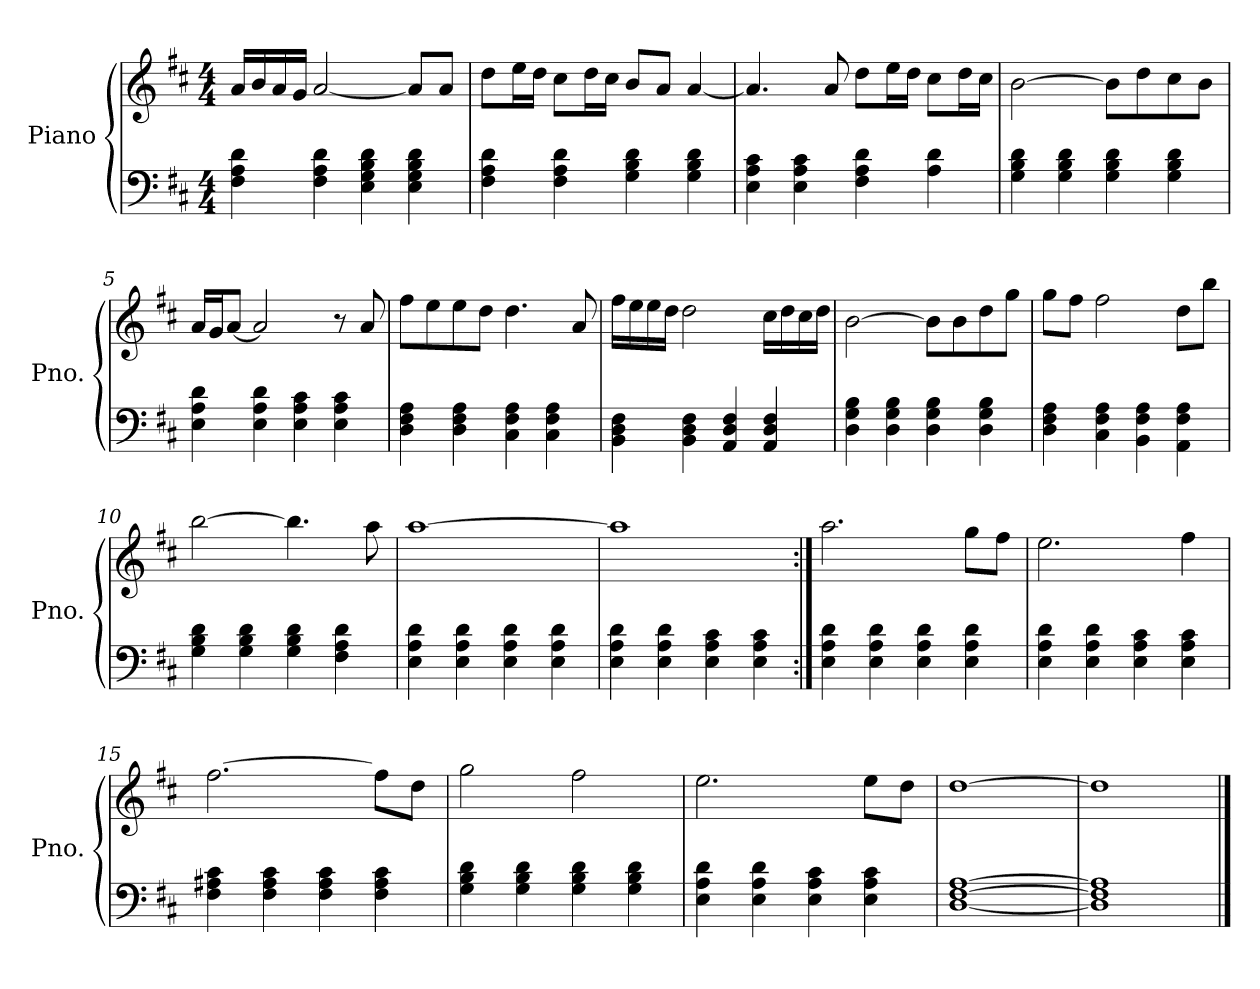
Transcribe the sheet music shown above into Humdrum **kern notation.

**kern	**kern
*part1	*part1
*staff2	*staff1
*I"Piano	*
*I'Pno.	*
*clefF4	*clefG2
*k[f#c#]	*k[f#c#]
*M4/4	*M4/4
*MM68	*MM68
=1	=1
4F#\ 4A\ 4d\	16a/LL
.	16b/
.	16a/
.	16g/JJ
4F#\ 4A\ 4d\	[2a/
4E\ 4G\ 4B\ 4d\	.
4E\ 4G\ 4B\ 4d\	8a/L]
.	8a/J
=2	=2
4F#\ 4A\ 4d\	8dd\L
.	16ee\L
.	16dd\JJ
4F#\ 4A\ 4d\	8cc#\L
.	16dd\L
.	16cc#\JJ
4G\ 4B\ 4d\	8b/L
.	8a/J
4G\ 4B\ 4d\	[4a/
=3	=3
4E\ 4A\ 4c#\	4.a/]
4E\ 4A\ 4c#\	.
.	8a/
4F#\ 4A\ 4d\	8dd\L
.	16ee\L
.	16dd\JJ
4A\ 4d\	8cc#\L
.	16dd\L
.	16cc#\JJ
!!LO:LB:g=z
=4	=4
4G\ 4B\ 4d\	[2b\
4G\ 4B\ 4d\	.
4G\ 4B\ 4d\	8b\L]
.	8dd\
4G\ 4B\ 4d\	8cc#\
.	8b\J
=5	=5
4E\ 4A\ 4d\	16a/LL
.	16g/J
.	[8a/J
4E\ 4A\ 4d\	2a/]
4E\ 4A\ 4c#\	.
4E\ 4A\ 4c#\	8r
.	8a/
=6	=6
4D\ 4F#\ 4A\	8ff#\L
.	8ee\
4D\ 4F#\ 4A\	8ee\
.	8dd\J
4C#\ 4F#\ 4A\	4.dd\
4C#\ 4F#\ 4A\	.
.	8a/
!!LO:LB:g=z
=7	=7
4BB\ 4D\ 4F#\	16ff#\LL
.	16ee\
.	16ee\
.	16dd\JJ
4BB\ 4D\ 4F#\	2dd\
4AA/ 4D/ 4F#/	.
4AA/ 4D/ 4F#/	16cc#\LL
.	16dd\
.	16cc#\
.	16dd\JJ
=8	=8
4D\ 4G\ 4B\	[2b\
4D\ 4G\ 4B\	.
4D\ 4G\ 4B\	8b\L]
.	8b\
4D\ 4G\ 4B\	8dd\
.	8gg\J
=9	=9
4D\ 4F#\ 4A\	8gg\L
.	8ff#\J
4C#\ 4F#\ 4A\	2ff#\
4BB\ 4F#\ 4A\	.
4AA\ 4F#\ 4A\	8dd\L
.	8bb\J
!!LO:LB:g=z
=10	=10
4G\ 4B\ 4d\	[2bb\
4G\ 4B\ 4d\	.
4G\ 4B\ 4d\	4.bb\]
4F#\ 4A\ 4d\	.
.	8aa\
=11	=11
4E\ 4A\ 4d\	[1aa
4E\ 4A\ 4d\	.
4E\ 4A\ 4d\	.
4E\ 4A\ 4d\	.
=12	=12
4E\ 4A\ 4d\	1aa]
4E\ 4A\ 4d\	.
4E\ 4A\ 4c#\	.
4E\ 4A\ 4c#\	.
!!LO:LB:g=z
=13:|!	=13:|!
4E\ 4A\ 4d\	2.aa\
4E\ 4A\ 4d\	.
4E\ 4A\ 4d\	.
4E\ 4A\ 4d\	8gg\L
.	8ff#\J
=14	=14
4E\ 4A\ 4d\	2.ee\
4E\ 4A\ 4d\	.
4E\ 4A\ 4c#\	.
4E\ 4A\ 4c#\	4ff#\
=15	=15
4F#\ 4A#X\ 4c#\	[2.ff#\
4F#\ 4A#\ 4c#\	.
4F#\ 4A#\ 4c#\	.
4F#\ 4A#\ 4c#\	8ff#\L]
.	8dd\J
!!LO:PB:g=z
=16	=16
4G\ 4B\ 4d\	2gg\
4G\ 4B\ 4d\	.
4G\ 4B\ 4d\	2ff#\
4G\ 4B\ 4d\	.
=17	=17
4E\ 4A\ 4d\	2.ee\
4E\ 4A\ 4d\	.
4E\ 4A\ 4c#\	.
4E\ 4A\ 4c#\	8ee\L
.	8dd\J
=18	=18
[1D [1F# [1A	[1dd
=19	=19
1D] 1F#] 1A]	1dd]
==	==
*-	*-
